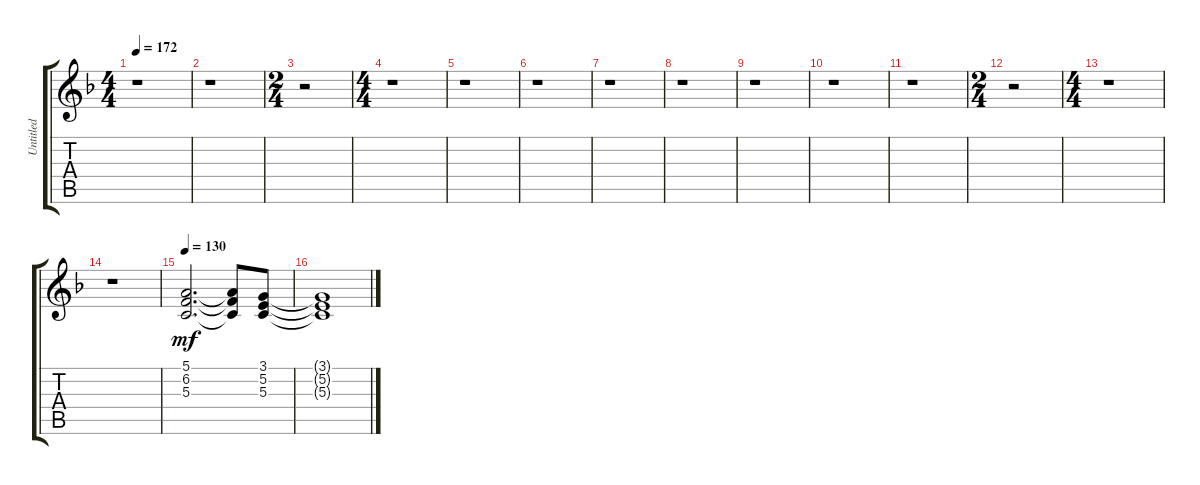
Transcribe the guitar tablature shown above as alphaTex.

\track ("Untitled" "Untitled") {instrument synthvoice}
\staff {score tabs}
\tuning (E4 B3 G3 D3 A2 E2) {hide}
\ts (4 4)
\tempo 172
\clef g2
\ks f
r.1{dy mf} |
r.1 |
\ts (2 4)
r.2 |
\ts (4 4)
r.1 |
r.1 |
r.1 |
r.1 |
r.1 |
r.1 |
r.1 |
r.1 |
\ts (2 4)
r.2 |
\ts (4 4)
r.1 |
r.1 |
\tempo 130
(5.1 6.2 5.3).2{d} (5.1{t} 6.2{t} 5.3{t}).8 (3.1 5.2 5.3).8 |
(3.1{t} 5.2{t} 5.3{t}).1
